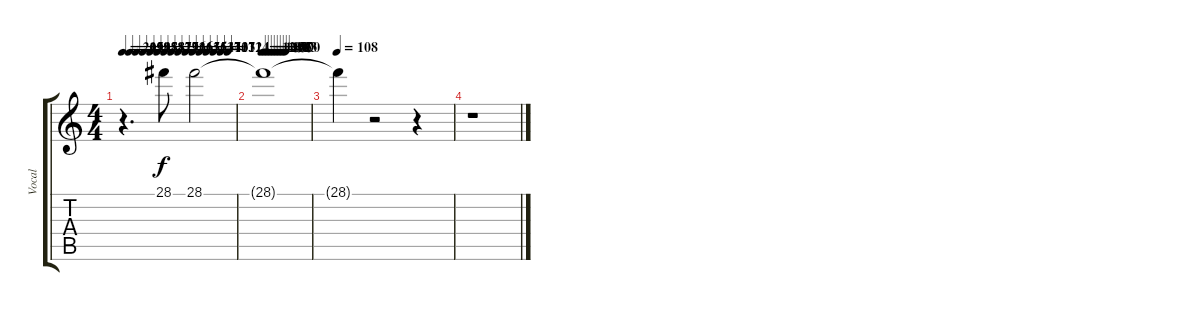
\track ("Vocal" "Vocal") {instrument synthvoice}
\staff {score tabs}
\tuning (D4 A3 F3 C3 G2 D2) {hide}
\ts (4 4)
\tempo 205
\tempo (198 0.0625)
\tempo (195 0.125)
\tempo (188 0.1875)
\tempo (182 0.25)
\tempo (179 0.3125)
\tempo (172 0.375)
\tempo (166 0.4375)
\tempo (163 0.5)
\tempo (156 0.5625)
\tempo (153 0.625)
\tempo (147 0.6875)
\tempo (140 0.75)
\tempo (137 0.8125)
\tempo (131 0.875)
\tempo (124 0.9375)
\clef g2
\ks c
r.4{d dy f} 28.1.8 28.1.2 |
\tempo 121
\tempo (115 0.0625)
\tempo (108 0.125)
\tempo (105 0.1875)
\tempo (99 0.25)
\tempo (92 0.3125)
\tempo (89 0.375)
\tempo (83 0.4375)
\tempo (70 0.5)
28.1{t}.1 |
\tempo 108
28.1{t}.4 r.2 r.4 |
r.1
